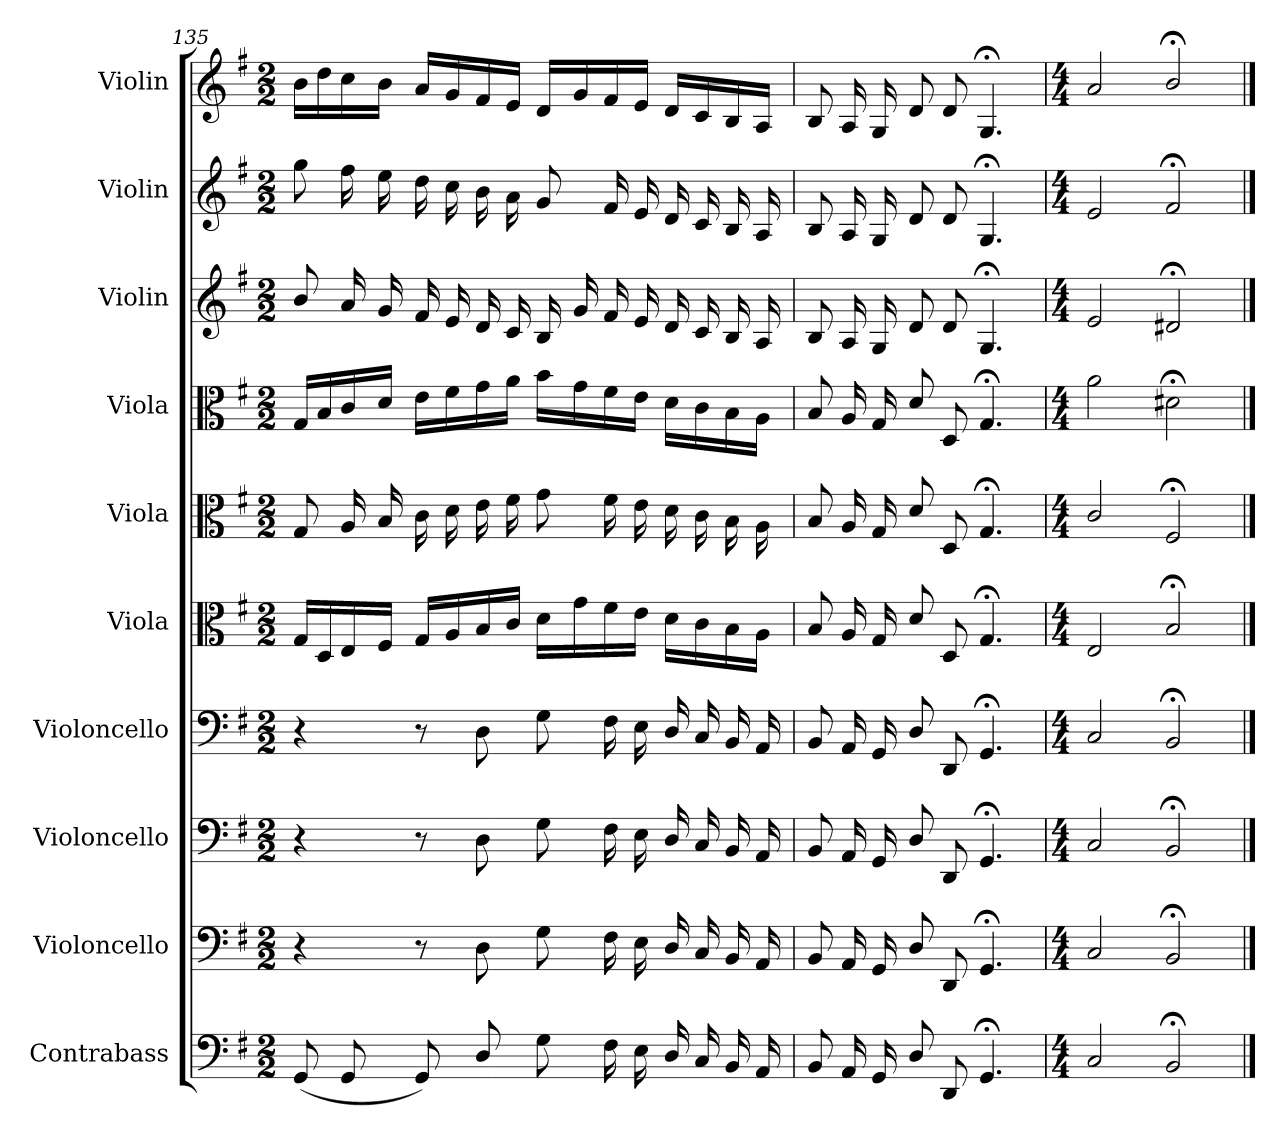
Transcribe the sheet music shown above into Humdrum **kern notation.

**kern	**kern	**kern	**kern	**kern	**kern	**kern	**kern	**kern	**kern
*part10	*part9	*part8	*part7	*part6	*part5	*part4	*part3	*part2	*part1
*staff10	*staff9	*staff8	*staff7	*staff6	*staff5	*staff4	*staff3	*staff2	*staff1
*I"Contrabass	*I"Violoncello	*I"Violoncello	*I"Violoncello	*I"Viola	*I"Viola	*I"Viola	*I"Violin	*I"Violin	*I"Violin
*	*I'Vc	*I'Vc	*I'Vc	*I'Vla	*I'Vla	*I'Vla	*I'Vln	*I'Vln	*I'Vln
*clefF4	*clefF4	*clefF4	*clefF4	*clefC3	*clefC3	*clefC3	*clefG2	*clefG2	*clefG2
*k[f#]	*k[f#]	*k[f#]	*k[f#]	*k[f#]	*k[f#]	*k[f#]	*k[f#]	*k[f#]	*k[f#]
*G:	*G:	*G:	*G:	*G:	*G:	*G:	*G:	*G:	*G:
*M2/2	*M2/2	*M2/2	*M2/2	*M2/2	*M2/2	*M2/2	*M2/2	*M2/2	*M2/2
=135	=135	=135	=135	=135	=135	=135	=135	=135	=135
(8GG/	4r	4r	4r	16G/LL	8G/	16G/LL	8b/	8gg\	16b\LL
.	.	.	.	16D/	.	16B/	.	.	16dd\
8GG/	.	.	.	16E/	16A/	16c/	16a/	16ff#\	16cc\
.	.	.	.	16F#/JJ	16B/	16d/JJ	16g/	16ee\	16b\JJ
8GG/)	8r	8r	8r	16G/LL	16c\	16e\LL	16f#/	16dd\	16a/LL
.	.	.	.	16A/	16d\	16f#\	16e/	16cc\	16g/
8D/	8D\	8D\	8D\	16B/	16e\	16g\	16d/	16b\	16f#/
.	.	.	.	16c/JJ	16f#\	16a\JJ	16c/	16a\	16e/JJ
8G\	8G\	8G\	8G\	16d\LL	8g\	16b\LL	16B/	8g/	16d/LL
.	.	.	.	16g\	.	16g\	16g/	.	16g/
16F#\	16F#\	16F#\	16F#\	16f#\	16f#\	16f#\	16f#/	16f#/	16f#/
16E\	16E\	16E\	16E\	16e\JJ	16e\	16e\JJ	16e/	16e/	16e/JJ
16D/	16D/	16D/	16D/	16d\LL	16d\	16d\LL	16d/	16d/	16d/LL
16C/	16C/	16C/	16C/	16c\	16c\	16c\	16c/	16c/	16c/
16BB/	16BB/	16BB/	16BB/	16B\	16B\	16B\	16B/	16B/	16B/
16AA/	16AA/	16AA/	16AA/	16A\JJ	16A\	16A\JJ	16A/	16A/	16A/JJ
=136	=136	=136	=136	=136	=136	=136	=136	=136	=136
8BB/	8BB/	8BB/	8BB/	8B/	8B/	8B/	8B/	8B/	8B/
16AA/	16AA/	16AA/	16AA/	16A/	16A/	16A/	16A/	16A/	16A/
16GG/	16GG/	16GG/	16GG/	16G/	16G/	16G/	16G/	16G/	16G/
8D/	8D/	8D/	8D/	8d/	8d/	8d/	8d/	8d/	8d/
8DD/	8DD/	8DD/	8DD/	8D/	8D/	8D/	8d/	8d/	8d/
4.GG;</	4.GG;</	4.GG;</	4.GG;</	4.G;</	4.G;</	4.G;</	4.G;</	4.G;</	4.G;</
=	=	=	=	=	=	=	=	=	=
*M4/4	*M4/4	*M4/4	*M4/4	*M4/4	*M4/4	*M4/4	*M4/4	*M4/4	*M4/4
2C/	2C/	2C/	2C/	2E/	2c/	2a\	2e/	2e/	2a/
2BB;</	2BB;</	2BB;</	2BB;</	2B;</	2F#;</	2d#X;<\	2d#X;</	2f#;</	2b;</
==	==	==	==	==	==	==	==	==	==
*-	*-	*-	*-	*-	*-	*-	*-	*-	*-
